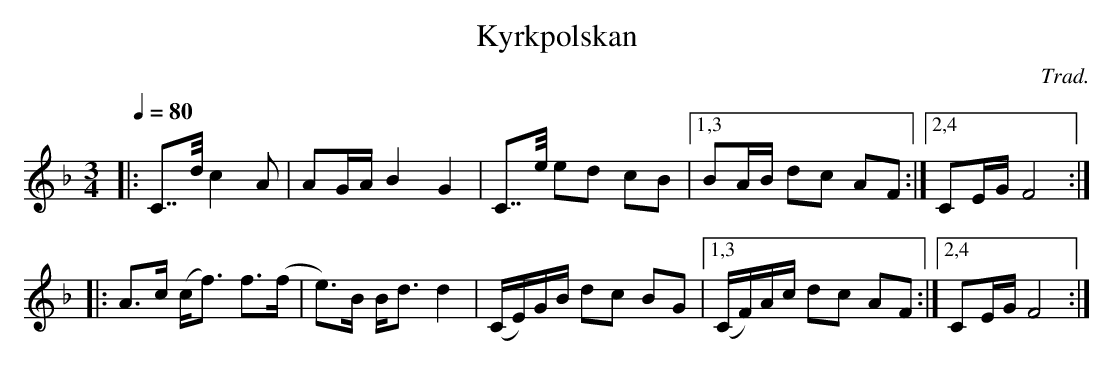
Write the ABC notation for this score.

X:1
T: Kyrkpolskan
C: Trad.
M: 3/4
L: 1/16
Q: 1/4=80
K: F
|:\
C7/2d/ c4 A2 | A2GA B4 G4 | C7/e/ e2d2 c2B2 |\
[1,3 B2AB d2c2 A2F2 :|[2,4 C2EG F8 :|
|:\
A3c (cf3) f3(f | e3)B Bd3 d4 | (CE)GB d2c2 B2G2 |\
[1,3 (CF)Ac d2c2 A2F2 :|[2,4 C2EG F8 :|
